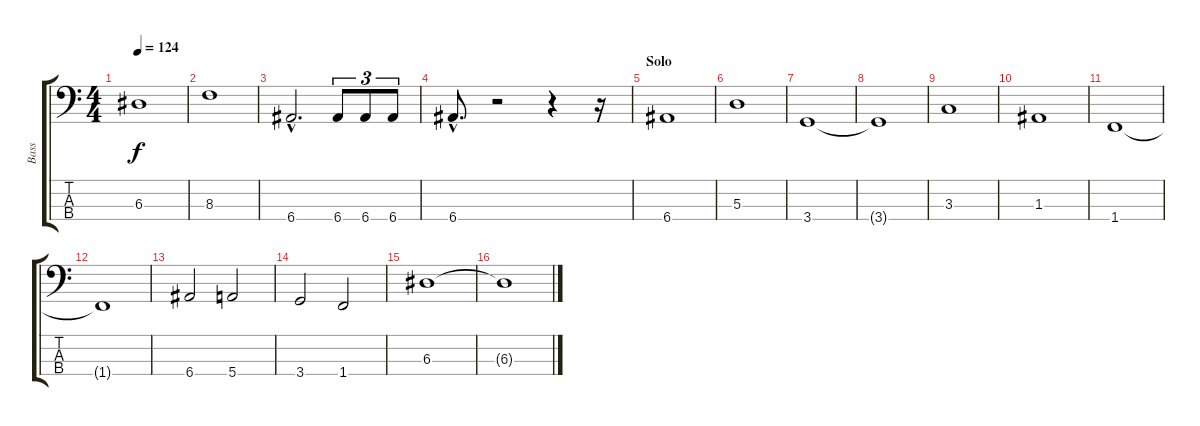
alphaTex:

\track ("Bass" "Bass") {instrument electricbassfinger}
\staff {score tabs}
\tuning (G2 D2 A1 E1) {hide}
\ts (4 4)
\tempo 124
\clef f4
\ks c
6.3.1{dy f} |
8.3.1 |
6.4{hac}.2{d} 6.4.8{tu (3 2)} 6.4.8{tu (3 2)} 6.4.8{tu (3 2)} |
6.4{hac}.8{d} r.2 r.4 r.16 |
\section ("" "Solo")
6.4.1 |
5.3.1 |
3.4.1 |
3.4{t}.1 |
3.3.1 |
1.3.1 |
1.4.1 |
1.4{t}.1 |
\section ("" "")
6.4.2 5.4.2 |
3.4.2 1.4.2 |
6.3.1 |
6.3{t}.1
